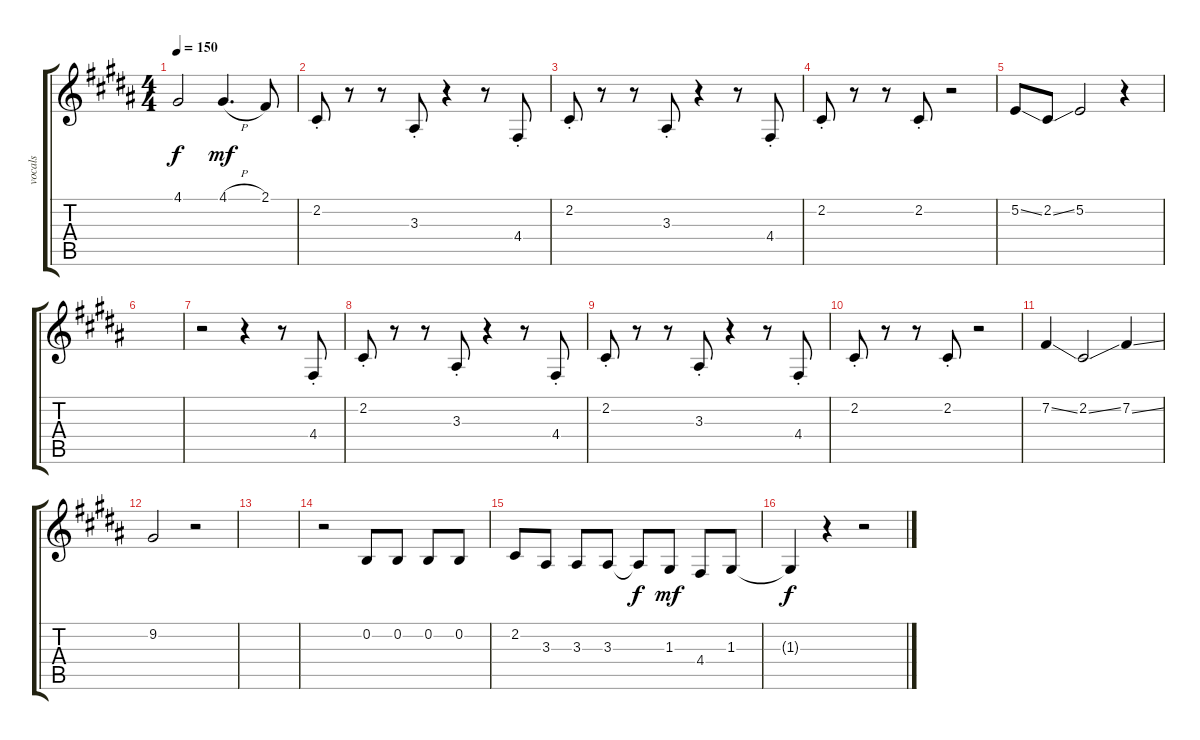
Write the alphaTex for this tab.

\track ("vocals" "vocals") {instrument choiraahs}
\staff {score tabs}
\tuning (E4 B3 G3 D3 A2 E2) {hide}
\ts (4 4)
\tempo 150
\clef g2
\ks b
4.1{t}.2{dy f} 4.1{h}.4{d dy mf} 2.1.8 |
2.2{st}.8 r.8 r.8 3.3{st}.8 r.4 r.8 4.4{st}.8 |
2.2{st}.8 r.8 r.8 3.3{st}.8 r.4 r.8 4.4{st}.8 |
2.2{st}.8 r.8 r.8 2.2{st}.8 r.2 |
5.2{ss}.8 2.2{ss}.8 5.2.2 r.4 |
|
r.2 r.4 r.8 4.4{st}.8 |
2.2{st}.8 r.8 r.8 3.3{st}.8 r.4 r.8 4.4{st}.8 |
2.2{st}.8 r.8 r.8 3.3{st}.8 r.4 r.8 4.4{st}.8 |
2.2{st}.8 r.8 r.8 2.2{st}.8 r.2 |
7.2{ss}.4 2.2{ss}.2 7.2{ss}.4 |
9.2.2 r.2 |
|
r.2 0.2.8 0.2.8 0.2.8 0.2.8 |
2.2.8 3.3.8 3.3.8 3.3.8 3.3{t}.8{dy f} 1.3.8{dy mf} 4.4.8 1.3.8 |
1.3{t}.4{dy f} r.4 r.2
